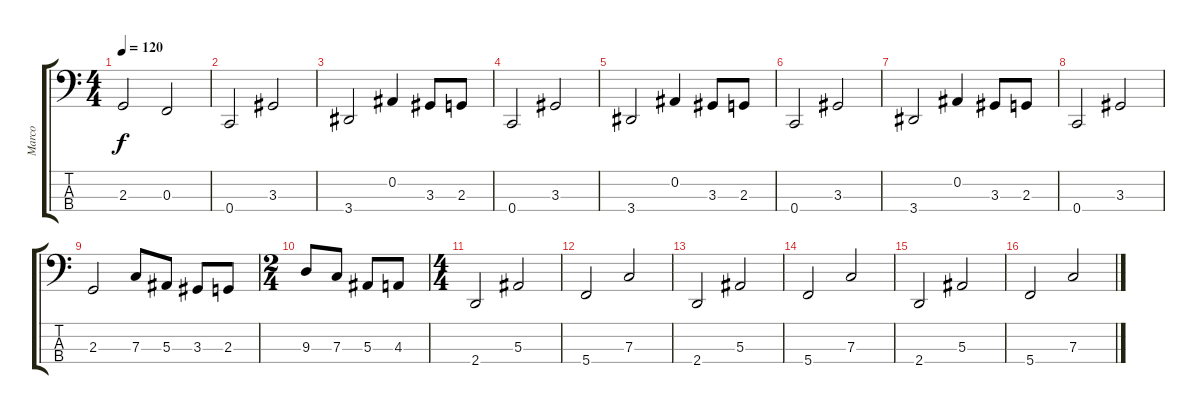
\track ("Marco" "Marco") {instrument electricbasspick}
\staff {score tabs}
\tuning (Eb2 Bb1 F1 C1) {hide}
\ts (4 4)
\tempo 120
\clef f4
\ks c
2.3.2{dy f} 0.3.2 |
0.4.2 3.3.2 |
3.4.2 0.2.4 3.3.8 2.3.8 |
0.4.2 3.3.2 |
3.4.2 0.2.4 3.3.8 2.3.8 |
0.4.2 3.3.2 |
3.4.2 0.2.4 3.3.8 2.3.8 |
0.4.2 3.3.2 |
2.3.2 7.3.8 5.3.8 3.3.8 2.3.8 |
\ts (2 4)
9.3.8 7.3.8 5.3.8 4.3.8 |
\ts (4 4)
2.4.2 5.3.2 |
5.4.2 7.3.2 |
2.4.2 5.3.2 |
5.4.2 7.3.2 |
2.4.2 5.3.2 |
5.4.2 7.3.2
